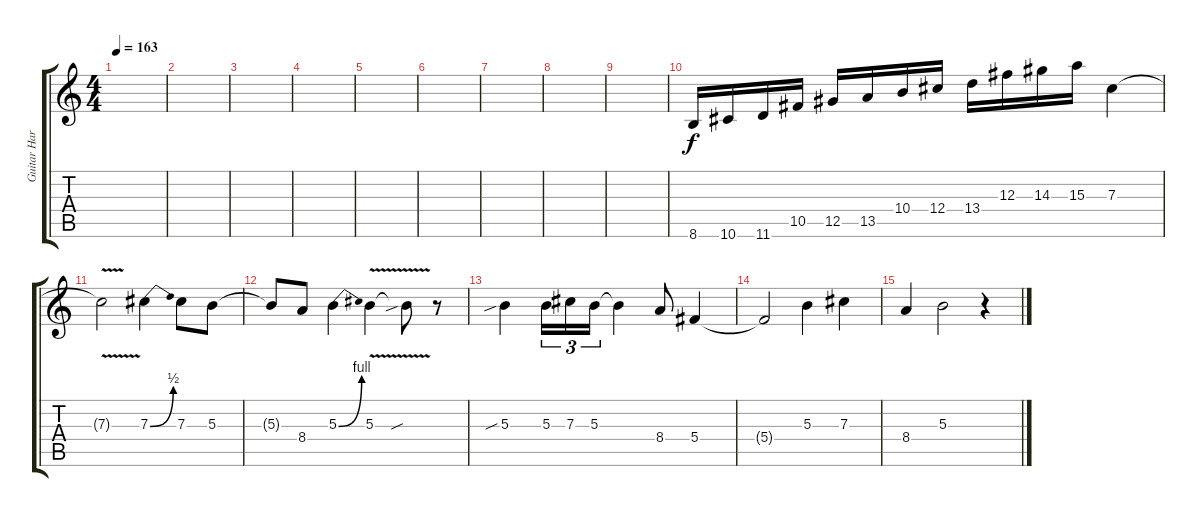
\track ("Guitar Harmony" "Guitar Har") {instrument distortionguitar}
\staff {score tabs}
\tuning (Eb4 Bb3 Gb3 Db3 Ab2 Eb2) {hide}
\ts (4 4)
\tempo 163
\clef g2
\ks c
|
|
|
|
|
|
|
|
|
8.6.16{balance 0} 10.6.16 11.6.16 10.5.16 12.5.16 13.5.16 10.4.16 12.4.16 13.4.16 12.3.16 14.3.16 15.3.16 7.3.4 |
7.3{v t}.2 7.3{be (bend 0 0 60 2)}.4 7.3.8 5.3.8 |
5.3{t}.8 8.4.8 5.3{be (bend 0 0 60 4)}.4 5.3{v}.4 5.3{sib t}.8 r.8 |
5.3{sib}.4 5.3.16{tu (3 2)} 7.3.16{tu (3 2)} 5.3.16{tu (3 2)} 5.3{t}.4 8.4.8 5.4.4 |
5.4{t}.2 5.3.4 7.3.4 |
8.4.4 5.3.2 r.4
